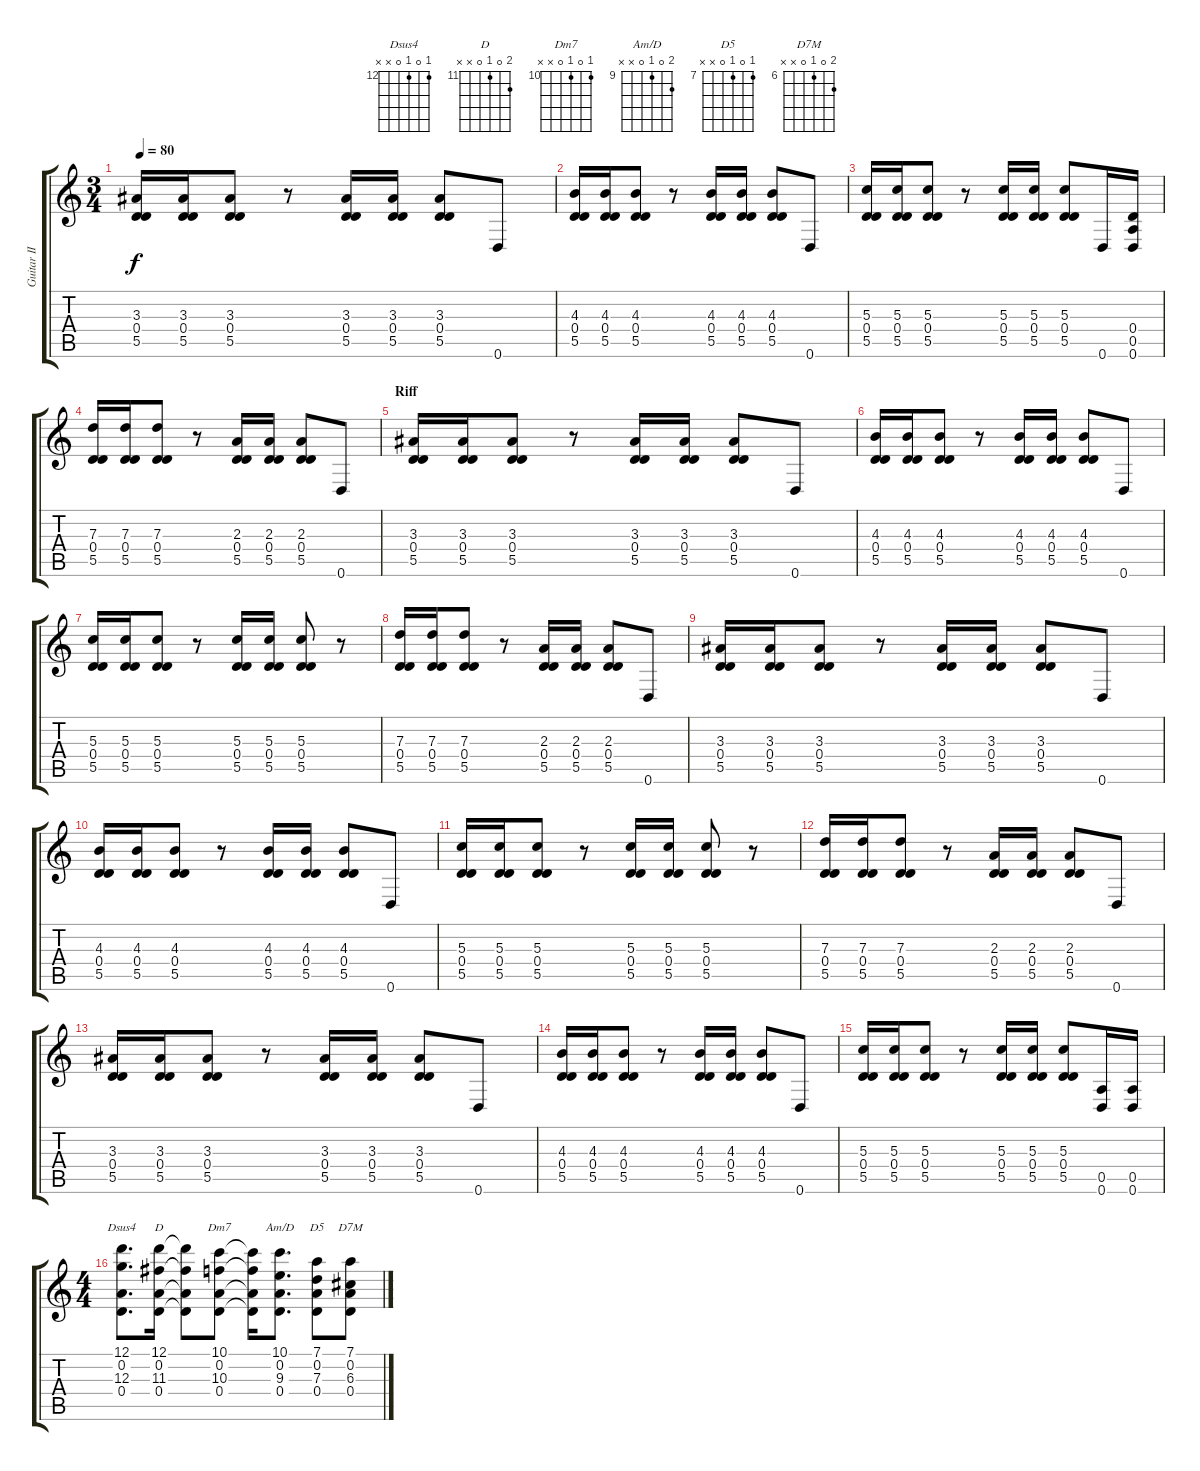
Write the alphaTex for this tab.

\track ("Guitar II" "Guitar II") {instrument acousticguitarsteel}
\staff {score tabs}
\tuning (D4 A3 G3 D3 A2 D2) {hide}
\chord ("Dsus4" 12 0 12 0 x x) {firstfret 12}
\chord ("D" 12 0 11 0 x x) {firstfret 11}
\chord ("Dm7" 10 0 10 0 x x) {firstfret 10}
\chord ("Am/D" 10 0 9 0 x x) {firstfret 9}
\chord ("D5" 7 0 7 0 x x) {firstfret 7}
\chord ("D7M" 7 0 6 0 x x) {firstfret 6}
\ts (3 4)
\tempo 80
\clef g2
\ks c
(3.3 0.4 5.5).16{dy f} (3.3 0.4 5.5).16 (3.3 0.4 5.5).8 r.8 (3.3 0.4 5.5).16 (3.3 0.4 5.5).16 (3.3 0.4 5.5).8 0.6.8 |
(4.3 0.4 5.5).16 (4.3 0.4 5.5).16 (4.3 0.4 5.5).8 r.8 (4.3 0.4 5.5).16 (4.3 0.4 5.5).16 (4.3 0.4 5.5).8 0.6.8 |
(5.3 0.4 5.5).16 (5.3 0.4 5.5).16 (5.3 0.4 5.5).8 r.8 (5.3 0.4 5.5).16 (5.3 0.4 5.5).16 (5.3 0.4 5.5).8 0.6.16 (0.4 0.5 0.6).16 |
(7.3 0.4 5.5).16 (7.3 0.4 5.5).16 (7.3 0.4 5.5).8 r.8 (2.3 0.4 5.5).16 (2.3 0.4 5.5).16 (2.3 0.4 5.5).8 0.6.8 |
\section ("" "Riff")
(3.3 0.4 5.5).16 (3.3 0.4 5.5).16 (3.3 0.4 5.5).8 r.8 (3.3 0.4 5.5).16 (3.3 0.4 5.5).16 (3.3 0.4 5.5).8 0.6.8 |
(4.3 0.4 5.5).16 (4.3 0.4 5.5).16 (4.3 0.4 5.5).8 r.8 (4.3 0.4 5.5).16 (4.3 0.4 5.5).16 (4.3 0.4 5.5).8 0.6.8 |
(5.3 0.4 5.5).16 (5.3 0.4 5.5).16 (5.3 0.4 5.5).8 r.8 (5.3 0.4 5.5).16 (5.3 0.4 5.5).16 (5.3 0.4 5.5).8 r.8 |
(7.3 0.4 5.5).16 (7.3 0.4 5.5).16 (7.3 0.4 5.5).8 r.8 (2.3 0.4 5.5).16 (2.3 0.4 5.5).16 (2.3 0.4 5.5).8 0.6.8 |
(3.3 0.4 5.5).16 (3.3 0.4 5.5).16 (3.3 0.4 5.5).8 r.8 (3.3 0.4 5.5).16 (3.3 0.4 5.5).16 (3.3 0.4 5.5).8 0.6.8 |
(4.3 0.4 5.5).16 (4.3 0.4 5.5).16 (4.3 0.4 5.5).8 r.8 (4.3 0.4 5.5).16 (4.3 0.4 5.5).16 (4.3 0.4 5.5).8 0.6.8 |
(5.3 0.4 5.5).16 (5.3 0.4 5.5).16 (5.3 0.4 5.5).8 r.8 (5.3 0.4 5.5).16 (5.3 0.4 5.5).16 (5.3 0.4 5.5).8 r.8 |
(7.3 0.4 5.5).16 (7.3 0.4 5.5).16 (7.3 0.4 5.5).8 r.8 (2.3 0.4 5.5).16 (2.3 0.4 5.5).16 (2.3 0.4 5.5).8 0.6.8 |
(3.3 0.4 5.5).16 (3.3 0.4 5.5).16 (3.3 0.4 5.5).8 r.8 (3.3 0.4 5.5).16 (3.3 0.4 5.5).16 (3.3 0.4 5.5).8 0.6.8 |
(4.3 0.4 5.5).16 (4.3 0.4 5.5).16 (4.3 0.4 5.5).8 r.8 (4.3 0.4 5.5).16 (4.3 0.4 5.5).16 (4.3 0.4 5.5).8 0.6.8 |
(5.3 0.4 5.5).16 (5.3 0.4 5.5).16 (5.3 0.4 5.5).8 r.8 (5.3 0.4 5.5).16 (5.3 0.4 5.5).16 (5.3 0.4 5.5).8 (0.5 0.6).16 (0.5 0.6).16 |
\ts (4 4)
(12.1 0.2 12.3 0.4).8{d ch "Dsus4"} (12.1 0.2 11.3 0.4).16{ch "D"} (12.1{t} 0.2{t} 11.3{t} 0.4{t}).8 (10.1 0.2 10.3 0.4).8{ch "Dm7"} (10.1{t} 0.2{t} 10.3{t} 0.4{t}).16 (10.1 0.2 9.3 0.4).8{d ch "Am/D"} (7.1 0.2 7.3 0.4).8{ch "D5"} (7.1 0.2 6.3 0.4).8{ch "D7M"}
